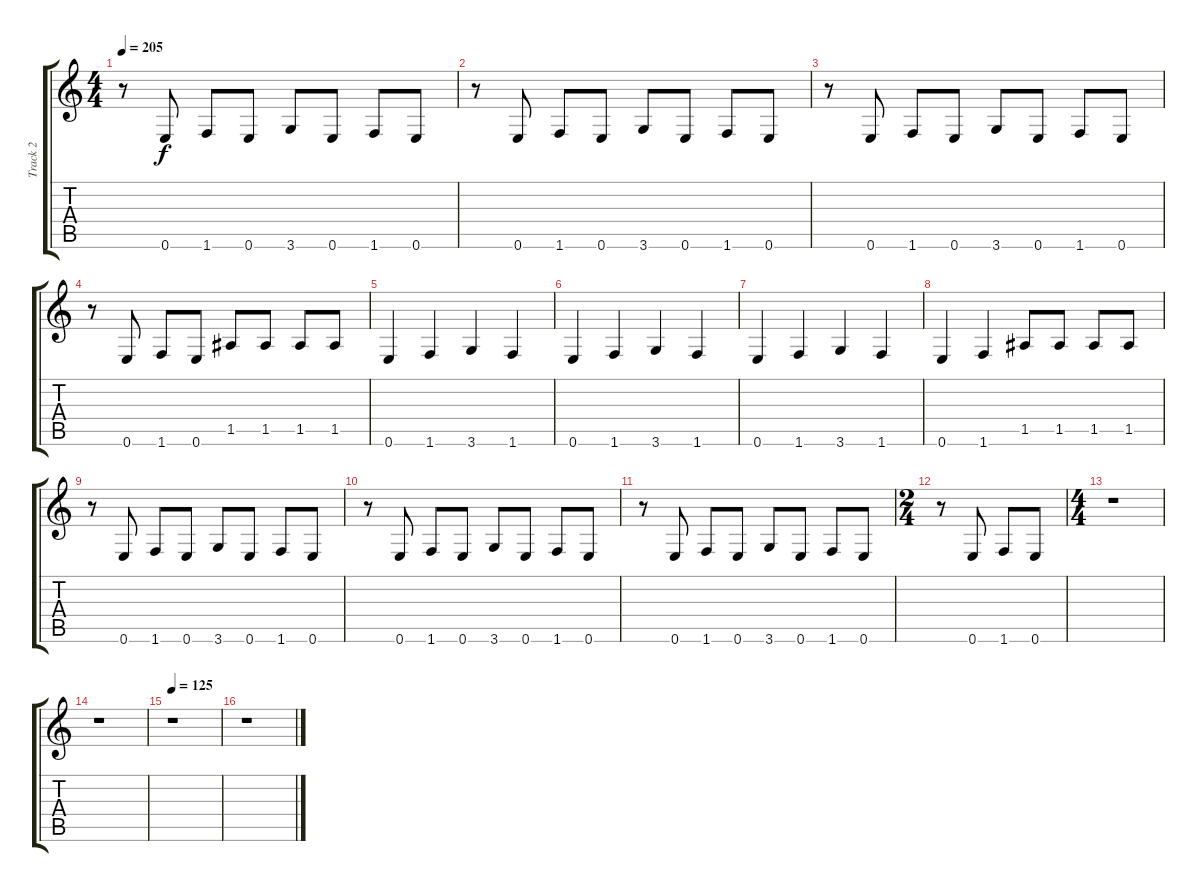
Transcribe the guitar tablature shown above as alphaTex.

\track ("Track 2" "Track 2") {instrument electricbasspick}
\staff {score tabs}
\tuning (E4 B3 G3 D3 A2 E2) {hide}
\ts (4 4)
\tempo 205
\clef g2
\ks c
r.8{dy f instrument electricbassfinger} 0.6.8 1.6.8 0.6.8 3.6.8 0.6.8 1.6.8 0.6.8 |
r.8 0.6.8 1.6.8 0.6.8 3.6.8 0.6.8 1.6.8 0.6.8 |
r.8 0.6.8 1.6.8 0.6.8 3.6.8 0.6.8 1.6.8 0.6.8 |
r.8 0.6.8 1.6.8 0.6.8 1.5.8 1.5.8 1.5.8 1.5.8 |
0.6.4 1.6.4 3.6.4 1.6.4 |
0.6.4 1.6.4 3.6.4 1.6.4 |
0.6.4 1.6.4 3.6.4 1.6.4 |
0.6.4 1.6.4 1.5.8 1.5.8 1.5.8 1.5.8 |
r.8 0.6.8 1.6.8 0.6.8 3.6.8 0.6.8 1.6.8 0.6.8 |
r.8 0.6.8 1.6.8 0.6.8 3.6.8 0.6.8 1.6.8 0.6.8 |
r.8 0.6.8 1.6.8 0.6.8 3.6.8 0.6.8 1.6.8 0.6.8 |
\ts (2 4)
r.8 0.6.8 1.6.8 0.6.8 |
\ts (4 4)
r.1 |
r.1 |
\tempo 125
r.1 |
r.1
